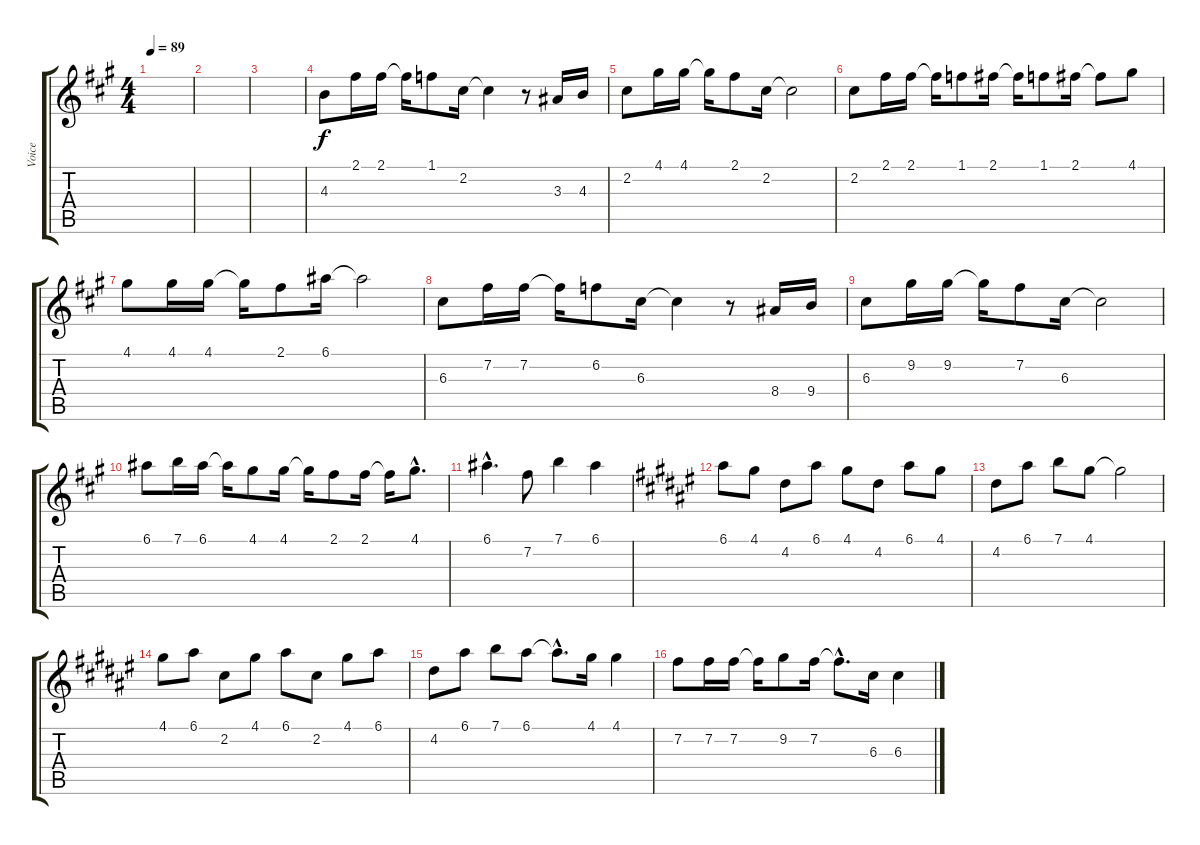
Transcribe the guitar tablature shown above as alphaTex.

\track ("Voice" "Voice") {instrument ocarina}
\staff {score tabs}
\tuning (E5 B4 G4 D4 A4 E4) {hide}
\ts (4 4)
\tempo 89
\clef g2
\ks f#minor
|
|
|
4.3.8 2.1.16 2.1.16 2.1{t}.16 1.1.8 2.2.16 2.2{t}.4 r.8 3.3.16 4.3.16 |
2.2.8 4.1.16 4.1.16 4.1{t}.16 2.1.8 2.2.16 2.2{t}.2 |
2.2.8 2.1.16 2.1.16 2.1{t}.16 1.1.8 2.1.16 2.1{t}.16 1.1.8 2.1.16 2.1{t}.8 4.1.8 |
4.1.8 4.1.16 4.1.16 4.1{t}.16 2.1.8 6.1.16 6.1{t}.2 |
6.3.8 7.2.16 7.2.16 7.2{t}.16 6.2.8 6.3.16 6.3{t}.4 r.8 8.4.16 9.4.16 |
6.3.8 9.2.16 9.2.16 9.2{t}.16 7.2.8 6.3.16 6.3{t}.2 |
6.1.8 7.1.16 6.1.16 6.1{t}.16 4.1.8 4.1.16 4.1{t}.16 2.1.8 2.1.16 2.1{t}.16 4.1{hac}.8{d} |
6.1{hac}.4{d} 7.2.8 7.1.4 6.1.4 |
\ks f#
6.1.8 4.1.8 4.2.8 6.1.8 4.1.8 4.2.8 6.1.8 4.1.8 |
4.2.8 6.1.8 7.1.8 4.1.8 4.1{t}.2 |
4.1.8 6.1.8 2.2.8 4.1.8 6.1.8 2.2.8 4.1.8 6.1.8 |
4.2.8 6.1.8 7.1.8 6.1.8 6.1{hac t}.8{d} 4.1.16 4.1.4 |
7.2.8 7.2.16 7.2.16 7.2{t}.16 9.2.8 7.2.16 7.2{hac t}.8{d} 6.3.16 6.3.4
